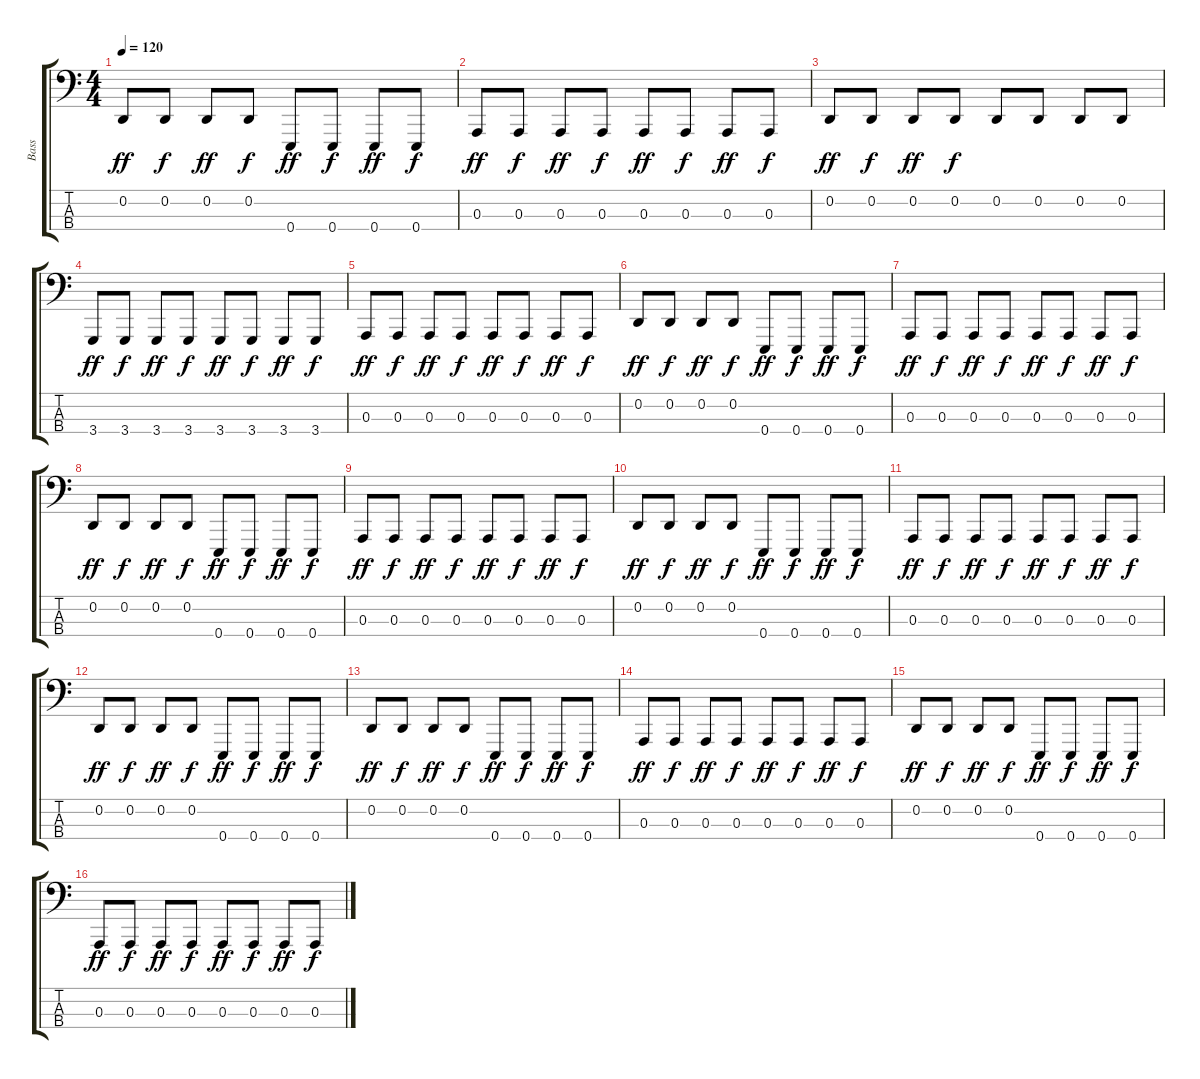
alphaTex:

\track ("Bass" "Bass") {instrument lead8bassandlead}
\staff {score tabs}
\tuning (G2 D2 A1 E1) {hide}
\ts (4 4)
\tempo 120
\clef f4
\ks c
0.2.8{dy ff} 0.2.8{dy f} 0.2.8{dy ff} 0.2.8{dy f} 0.4.8{dy ff} 0.4.8{dy f} 0.4.8{dy ff} 0.4.8{dy f} |
0.3.8{dy ff} 0.3.8{dy f} 0.3.8{dy ff} 0.3.8{dy f} 0.3.8{dy ff} 0.3.8{dy f} 0.3.8{dy ff} 0.3.8{dy f} |
0.2.8{dy ff} 0.2.8{dy f} 0.2.8{dy ff} 0.2.8{dy f} 0.2.8 0.2.8 0.2.8 0.2.8 |
3.4.8{dy ff} 3.4.8{dy f} 3.4.8{dy ff} 3.4.8{dy f} 3.4.8{dy ff} 3.4.8{dy f} 3.4.8{dy ff} 3.4.8{dy f} |
0.3.8{dy ff} 0.3.8{dy f} 0.3.8{dy ff} 0.3.8{dy f} 0.3.8{dy ff} 0.3.8{dy f} 0.3.8{dy ff} 0.3.8{dy f} |
0.2.8{dy ff} 0.2.8{dy f} 0.2.8{dy ff} 0.2.8{dy f} 0.4.8{dy ff} 0.4.8{dy f} 0.4.8{dy ff} 0.4.8{dy f} |
0.3.8{dy ff} 0.3.8{dy f} 0.3.8{dy ff} 0.3.8{dy f} 0.3.8{dy ff} 0.3.8{dy f} 0.3.8{dy ff} 0.3.8{dy f} |
0.2.8{dy ff} 0.2.8{dy f} 0.2.8{dy ff} 0.2.8{dy f} 0.4.8{dy ff} 0.4.8{dy f} 0.4.8{dy ff} 0.4.8{dy f} |
0.3.8{dy ff} 0.3.8{dy f} 0.3.8{dy ff} 0.3.8{dy f} 0.3.8{dy ff} 0.3.8{dy f} 0.3.8{dy ff} 0.3.8{dy f} |
0.2.8{dy ff} 0.2.8{dy f} 0.2.8{dy ff} 0.2.8{dy f} 0.4.8{dy ff} 0.4.8{dy f} 0.4.8{dy ff} 0.4.8{dy f} |
0.3.8{dy ff} 0.3.8{dy f} 0.3.8{dy ff} 0.3.8{dy f} 0.3.8{dy ff} 0.3.8{dy f} 0.3.8{dy ff} 0.3.8{dy f} |
0.2.8{dy ff} 0.2.8{dy f} 0.2.8{dy ff} 0.2.8{dy f} 0.4.8{dy ff} 0.4.8{dy f} 0.4.8{dy ff} 0.4.8{dy f} |
0.2.8{dy ff} 0.2.8{dy f} 0.2.8{dy ff} 0.2.8{dy f} 0.4.8{dy ff} 0.4.8{dy f} 0.4.8{dy ff} 0.4.8{dy f} |
0.3.8{dy ff} 0.3.8{dy f} 0.3.8{dy ff} 0.3.8{dy f} 0.3.8{dy ff} 0.3.8{dy f} 0.3.8{dy ff} 0.3.8{dy f} |
0.2.8{dy ff} 0.2.8{dy f} 0.2.8{dy ff} 0.2.8{dy f} 0.4.8{dy ff} 0.4.8{dy f} 0.4.8{dy ff} 0.4.8{dy f} |
0.3.8{dy ff} 0.3.8{dy f} 0.3.8{dy ff} 0.3.8{dy f} 0.3.8{dy ff} 0.3.8{dy f} 0.3.8{dy ff} 0.3.8{dy f}
